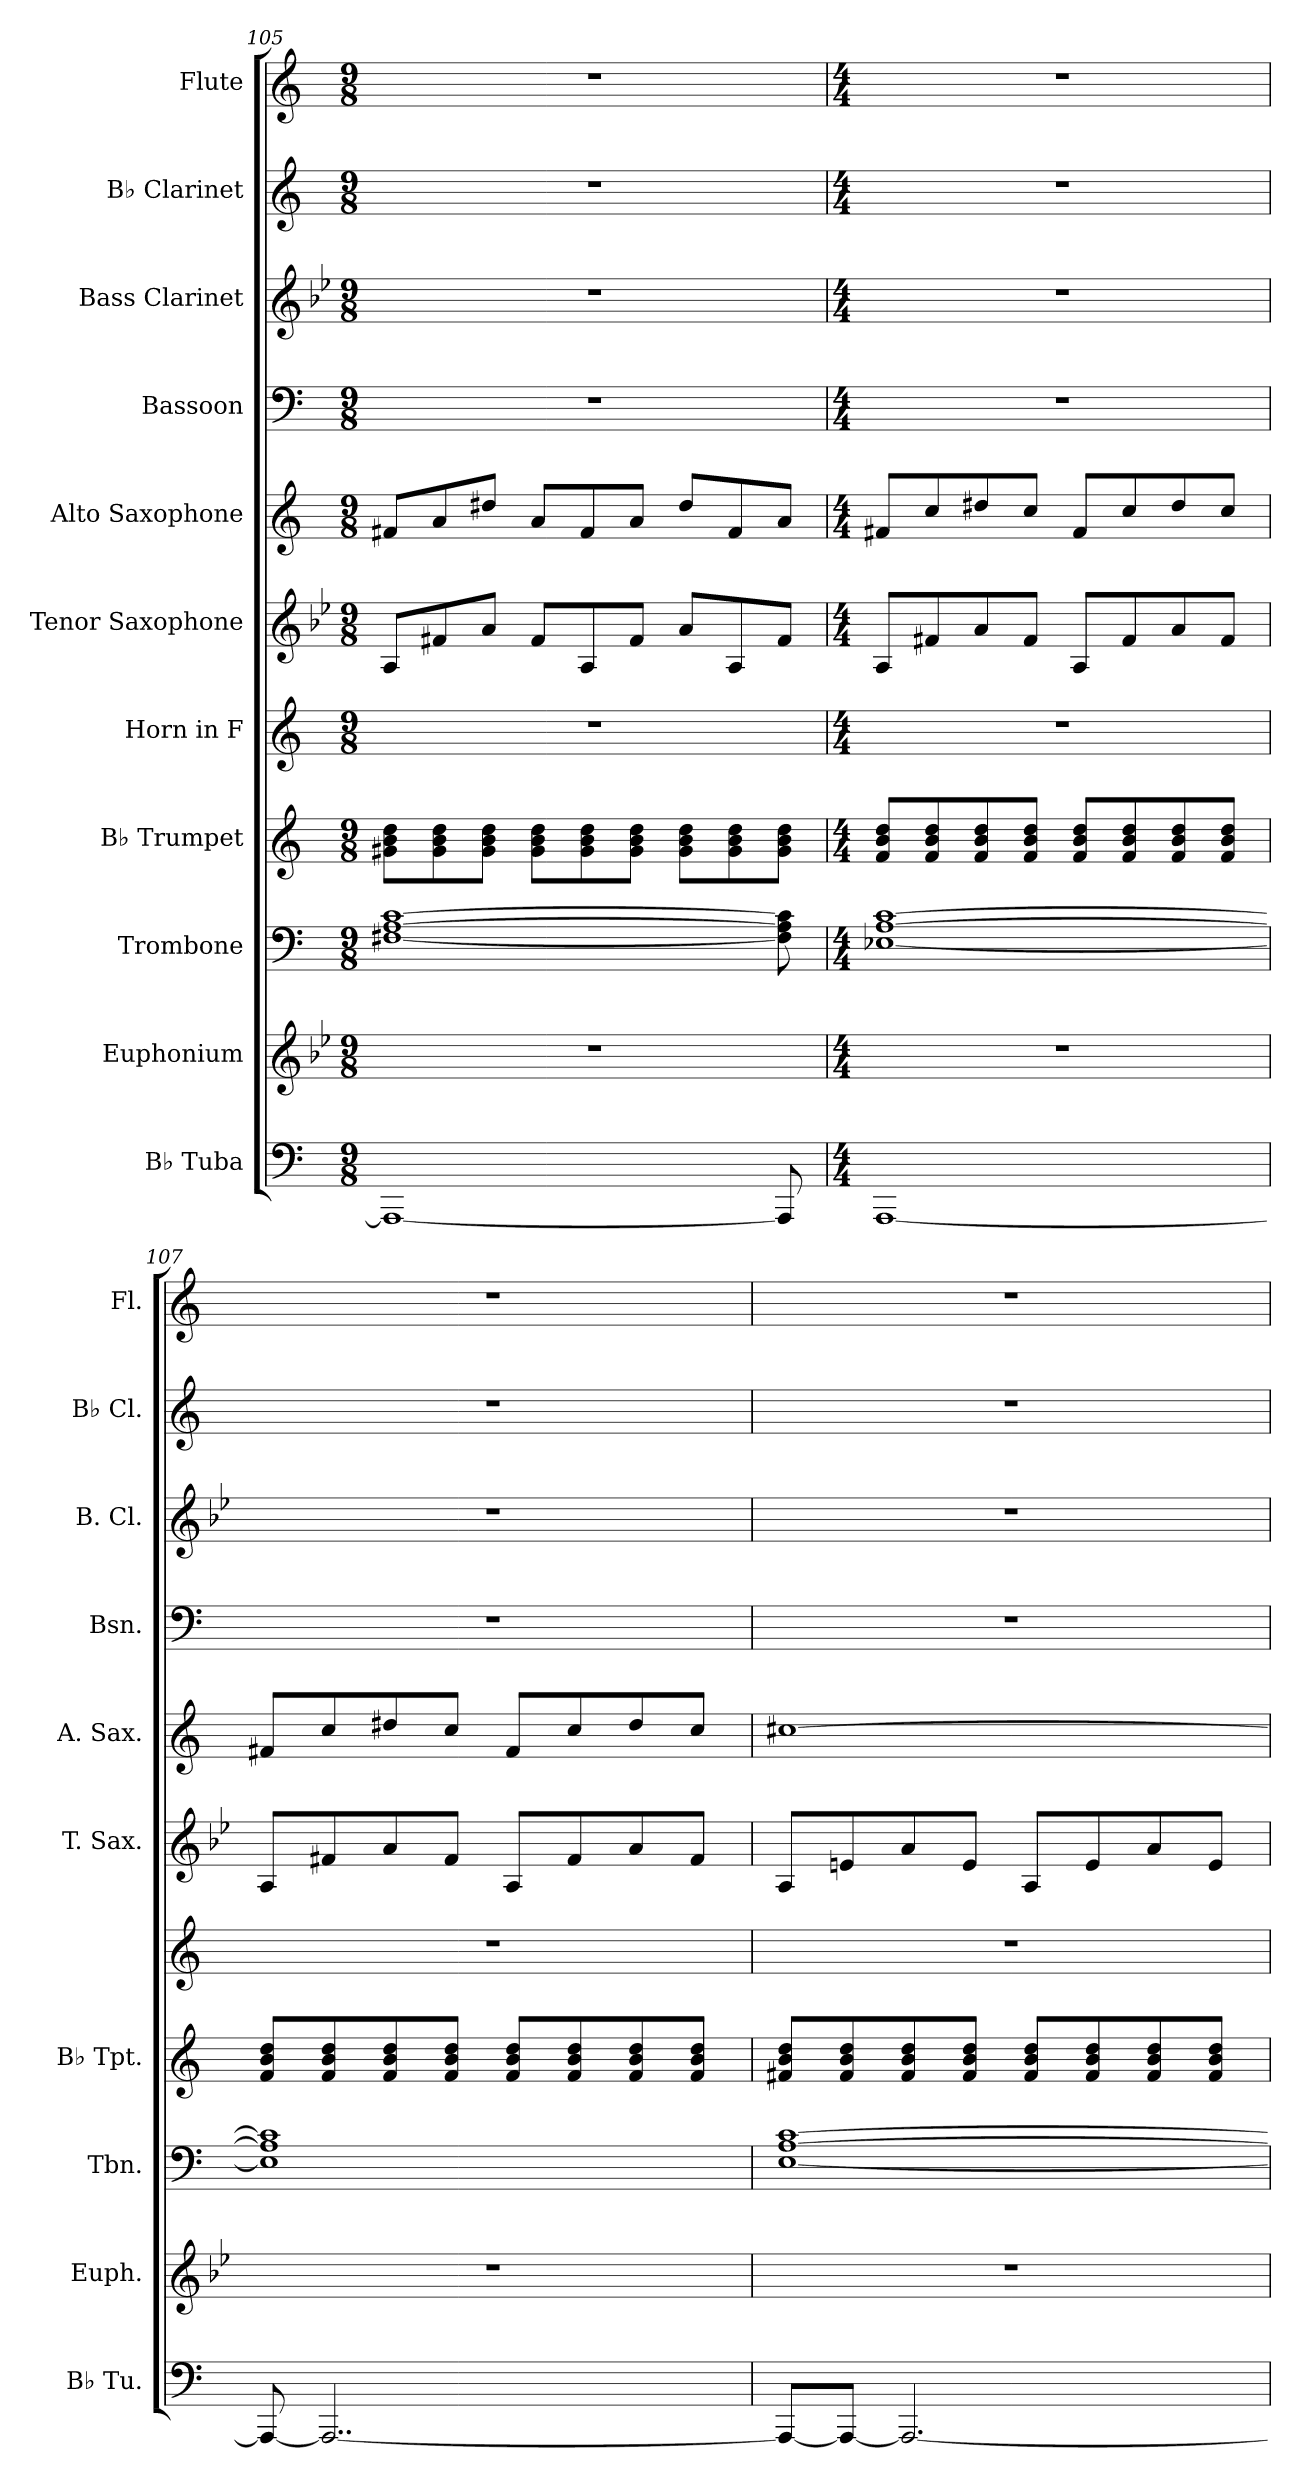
**kern	**kern	**kern	**kern	**kern	**kern	**kern	**kern	**kern	**kern	**kern
*part11	*part10	*part9	*part8	*part7	*part6	*part5	*part4	*part3	*part2	*part1
*staff11	*staff10	*staff9	*staff8	*staff7	*staff6	*staff5	*staff4	*staff3	*staff2	*staff1
*I"B♭ Tuba	*I"Euphonium	*I"Trombone	*I"B♭ Trumpet	*I"Horn in F	*I"Tenor Saxophone	*I"Alto Saxophone	*I"Bassoon	*I"Bass Clarinet	*I"B♭ Clarinet	*I"Flute
*I'B♭ Tu.	*I'Euph.	*I'Tbn.	*I'B♭ Tpt.	*	*I'T. Sax.	*I'A. Sax.	*I'Bsn.	*I'B. Cl.	*I'B♭ Cl.	*I'Fl.
*clefF4	*clefG2	*clefF4	*clefG2	*clefG2	*clefG2	*clefG2	*clefF4	*clefG2	*clefG2	*clefG2
*	*ITrd8c14	*	*ITrd1c2	*ITrd4c7	*ITrd8c14	*ITrd5c9	*	*ITrd8c14	*ITrd1c2	*
*k[]	*k[b-e-]	*k[]	*k[b-e-]	*k[b-]	*k[b-e-]	*k[b-e-a-]	*k[]	*k[b-e-]	*k[b-e-]	*k[]
*M9/8	*M9/8	*M9/8	*M9/8	*M9/8	*M9/8	*M9/8	*M9/8	*M9/8	*M9/8	*M9/8
=105	=105	=105	=105	=105	=105	=105	=105	=105	=105	=105
1AAA_	8%9r	[1F#X [1A [1c	8f#X\ 8a\ 8cc\L	8%9r	8AA/L	8An/L	8%9r	8%9r	8%9r	8%9r
.	.	.	8f#\ 8a\ 8cc\	.	8F#X/	8c/	.	.	.	.
.	.	.	8f#\ 8a\ 8cc\J	.	8A/J	8f#X/J	.	.	.	.
.	.	.	8f#\ 8a\ 8cc\L	.	8F#/L	8c/L	.	.	.	.
.	.	.	8f#\ 8a\ 8cc\	.	8AA/	8A/	.	.	.	.
.	.	.	8f#\ 8a\ 8cc\J	.	8F#/J	8c/J	.	.	.	.
.	.	.	8f#\ 8a\ 8cc\L	.	8A/L	8f#/L	.	.	.	.
.	.	.	8f#\ 8a\ 8cc\	.	8AA/	8A/	.	.	.	.
8AAA/]	.	8F#\] 8A\] 8c\]	8f#\ 8a\ 8cc\J	.	8F#/J	8c/J	.	.	.	.
!!LO:PB:g=z
=106	=106	=106	=106	=106	=106	=106	=106	=106	=106	=106
*M4/4	*M4/4	*M4/4	*M4/4	*M4/4	*M4/4	*M4/4	*M4/4	*M4/4	*M4/4	*M4/4
[1AAA	1r	[1E-X [1A [1c	8e-/ 8a/ 8cc/L	1r	8AA/L	8An/L	1r	1r	1r	1r
.	.	.	8e-/ 8a/ 8cc/	.	8F#X/	8e-/	.	.	.	.
.	.	.	8e-/ 8a/ 8cc/	.	8A/	8f#X/	.	.	.	.
.	.	.	8e-/ 8a/ 8cc/J	.	8F#/J	8e-/J	.	.	.	.
.	.	.	8e-/ 8a/ 8cc/L	.	8AA/L	8A/L	.	.	.	.
.	.	.	8e-/ 8a/ 8cc/	.	8F#/	8e-/	.	.	.	.
.	.	.	8e-/ 8a/ 8cc/	.	8A/	8f#/	.	.	.	.
.	.	.	8e-/ 8a/ 8cc/J	.	8F#/J	8e-/J	.	.	.	.
=107	=107	=107	=107	=107	=107	=107	=107	=107	=107	=107
8AAA/_	1r	1E-] 1A] 1c]	8e-/ 8a/ 8cc/L	1r	8AA/L	8An/L	1r	1r	1r	1r
2..AAA/_	.	.	8e-/ 8a/ 8cc/	.	8F#X/	8e-/	.	.	.	.
.	.	.	8e-/ 8a/ 8cc/	.	8A/	8f#X/	.	.	.	.
.	.	.	8e-/ 8a/ 8cc/J	.	8F#/J	8e-/J	.	.	.	.
.	.	.	8e-/ 8a/ 8cc/L	.	8AA/L	8A/L	.	.	.	.
.	.	.	8e-/ 8a/ 8cc/	.	8F#/	8e-/	.	.	.	.
.	.	.	8e-/ 8a/ 8cc/	.	8A/	8f#/	.	.	.	.
.	.	.	8e-/ 8a/ 8cc/J	.	8F#/J	8e-/J	.	.	.	.
=108	=108	=108	=108	=108	=108	=108	=108	=108	=108	=108
8AAA/L_	1r	[1E [1A [1c	8en/ 8a/ 8cc/L	1r	8AA/L	[1en	1r	1r	1r	1r
8AAA/J_	.	.	8e/ 8a/ 8cc/	.	8En/	.	.	.	.	.
2.AAA/_	.	.	8e/ 8a/ 8cc/	.	8A/	.	.	.	.	.
.	.	.	8e/ 8a/ 8cc/J	.	8E/J	.	.	.	.	.
.	.	.	8e/ 8a/ 8cc/L	.	8AA/L	.	.	.	.	.
.	.	.	8e/ 8a/ 8cc/	.	8E/	.	.	.	.	.
.	.	.	8e/ 8a/ 8cc/	.	8A/	.	.	.	.	.
.	.	.	8e/ 8a/ 8cc/J	.	8E/J	.	.	.	.	.
=	=	=	=	=	=	=	=	=	=	=
*-	*-	*-	*-	*-	*-	*-	*-	*-	*-	*-
